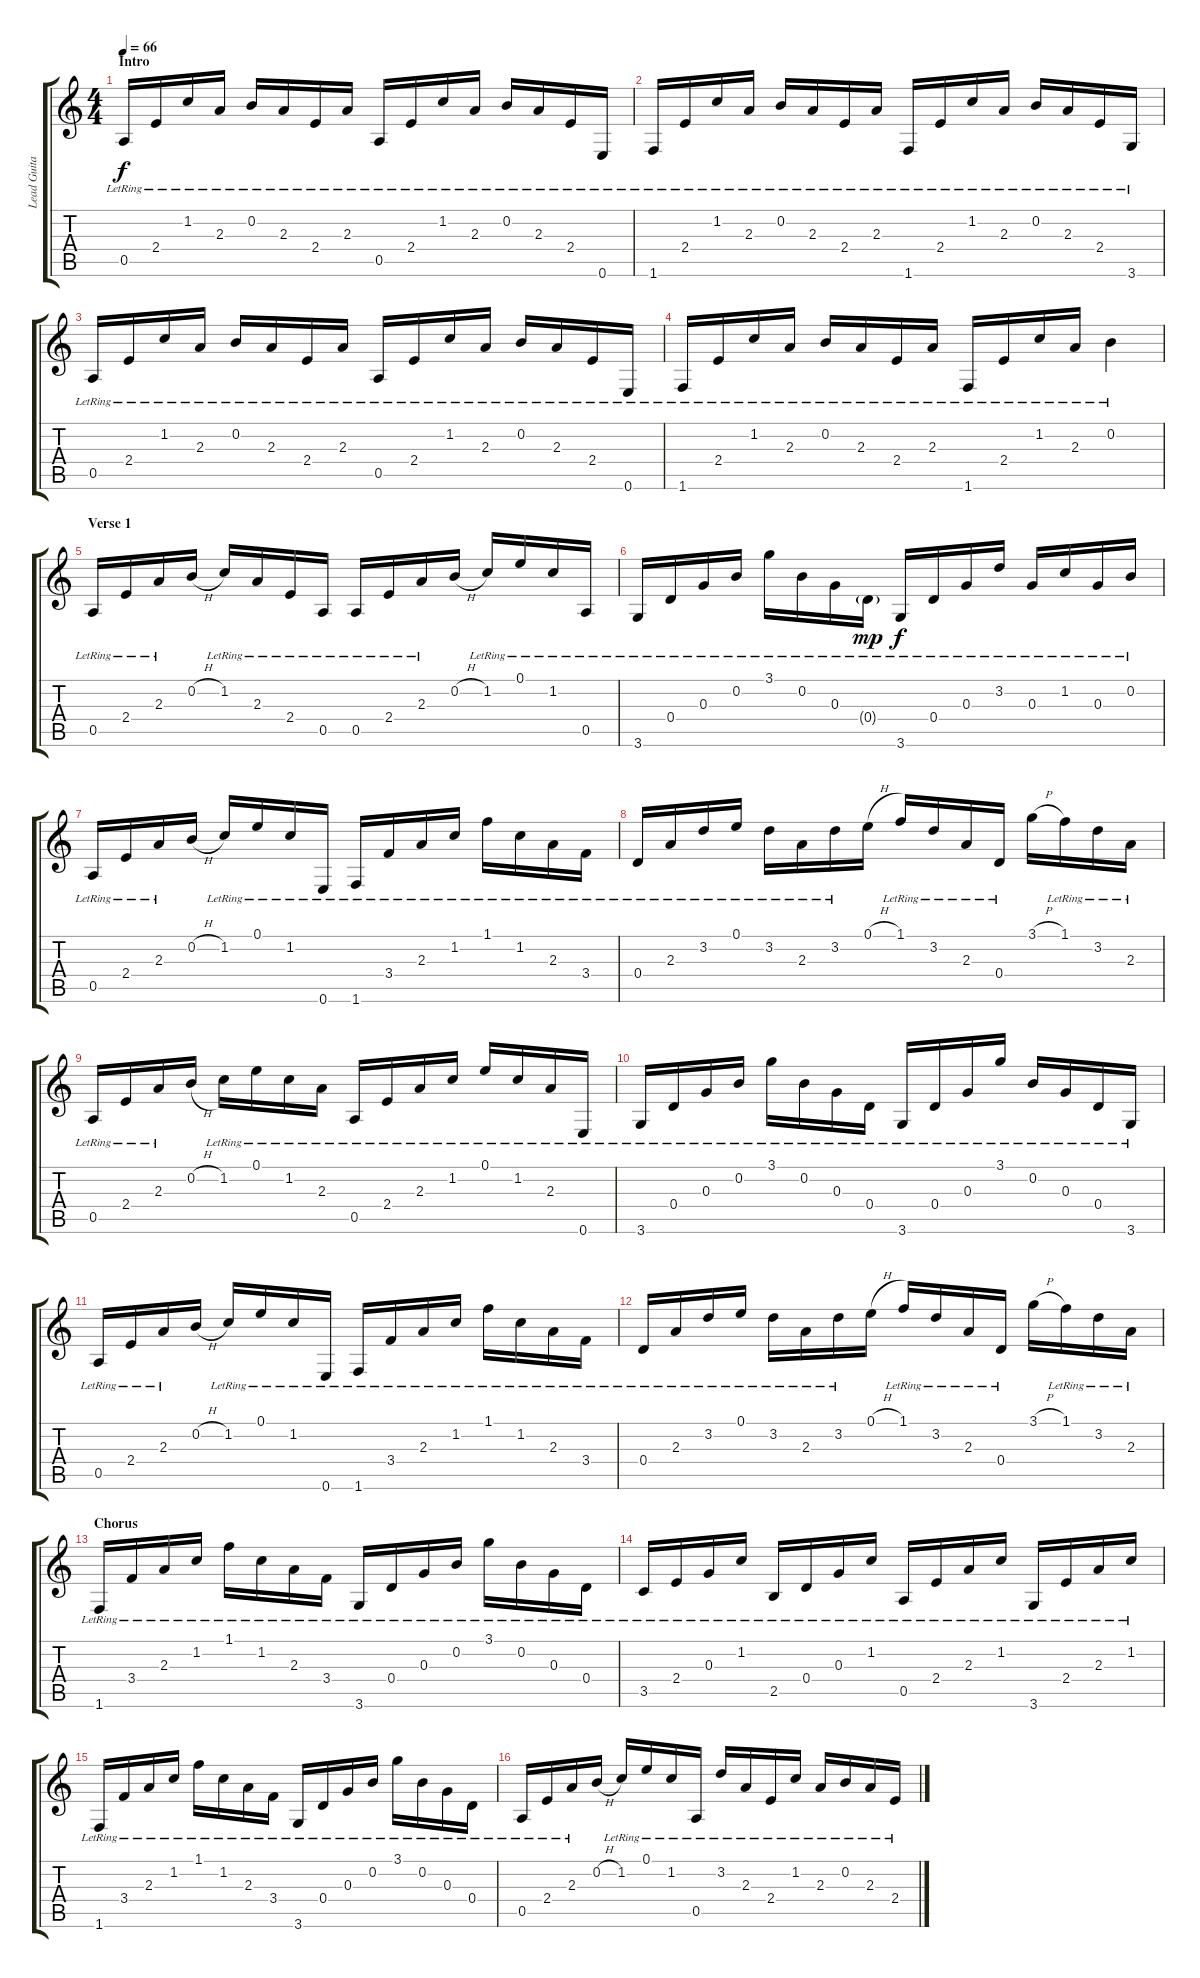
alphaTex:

\track ("Lead Guitar" "Lead Guita") {instrument electricguitarjazz}
\staff {score tabs}
\tuning (E4 B3 G3 D3 A2 E2) {hide}
\ts (4 4)
\section ("" "Intro")
\tempo 66
\clef g2
\ks c
0.5{lr}.16{dy f instrument electricguitarjazz} 2.4{lr}.16 1.2{lr}.16 2.3{lr}.16 0.2{lr}.16 2.3{lr}.16 2.4{lr}.16 2.3{lr}.16 0.5{lr}.16 2.4{lr}.16 1.2{lr}.16 2.3{lr}.16 0.2{lr}.16 2.3{lr}.16 2.4{lr}.16 0.6{lr}.16 |
1.6{lr}.16 2.4{lr}.16 1.2{lr}.16 2.3{lr}.16 0.2{lr}.16 2.3{lr}.16 2.4{lr}.16 2.3{lr}.16 1.6{lr}.16 2.4{lr}.16 1.2{lr}.16 2.3{lr}.16 0.2{lr}.16 2.3{lr}.16 2.4{lr}.16 3.6{lr}.16 |
0.5{lr}.16 2.4{lr}.16 1.2{lr}.16 2.3{lr}.16 0.2{lr}.16 2.3{lr}.16 2.4{lr}.16 2.3{lr}.16 0.5{lr}.16 2.4{lr}.16 1.2{lr}.16 2.3{lr}.16 0.2{lr}.16 2.3{lr}.16 2.4{lr}.16 0.6{lr}.16 |
1.6{lr}.16 2.4{lr}.16 1.2{lr}.16 2.3{lr}.16 0.2{lr}.16 2.3{lr}.16 2.4{lr}.16 2.3{lr}.16 1.6{lr}.16 2.4{lr}.16 1.2{lr}.16 2.3{lr}.16 0.2{lr}.4 |
\section ("" "Verse 1")
0.5{lr}.16 2.4{lr}.16 2.3{lr}.16 0.2{h}.16 1.2{lr}.16 2.3{lr}.16 2.4{lr}.16 0.5{lr}.16 0.5{lr}.16 2.4{lr}.16 2.3{lr}.16 0.2{h}.16 1.2{lr}.16 0.1{lr}.16 1.2{lr}.16 0.5{lr}.16 |
3.6{lr}.16 0.4{lr}.16 0.3{lr}.16 0.2{lr}.16 3.1{lr}.16 0.2{lr}.16 0.3{lr}.16 0.4{g lr}.16{dy mp} 3.6{lr}.16{dy f} 0.4{lr}.16 0.3{lr}.16 3.2{lr}.16 0.3{lr}.16 1.2{lr}.16 0.3{lr}.16 0.2{lr}.16 |
0.5{lr}.16 2.4{lr}.16 2.3{lr}.16 0.2{h}.16 1.2{lr}.16 0.1{lr}.16 1.2{lr}.16 0.6{lr}.16 1.6{lr}.16 3.4{lr}.16 2.3{lr}.16 1.2{lr}.16 1.1{lr}.16 1.2{lr}.16 2.3{lr}.16 3.4{lr}.16 |
0.4{lr}.16 2.3{lr}.16 3.2{lr}.16 0.1{lr}.16 3.2{lr}.16 2.3{lr}.16 3.2{lr}.16 0.1{h}.16 1.1{lr}.16 3.2{lr}.16 2.3{lr}.16 0.4{lr}.16 3.1{h}.16 1.1{lr}.16 3.2{lr}.16 2.3{lr}.16 |
0.5{lr}.16 2.4{lr}.16 2.3{lr}.16 0.2{h}.16 1.2{lr}.16 0.1{lr}.16 1.2{lr}.16 2.3{lr}.16 0.5{lr}.16 2.4{lr}.16 2.3{lr}.16 1.2{lr}.16 0.1{lr}.16 1.2{lr}.16 2.3{lr}.16 0.6{lr}.16 |
3.6{lr}.16 0.4{lr}.16 0.3{lr}.16 0.2{lr}.16 3.1{lr}.16 0.2{lr}.16 0.3{lr}.16 0.4{lr}.16 3.6{lr}.16 0.4{lr}.16 0.3{lr}.16 3.1{lr}.16 0.2{lr}.16 0.3{lr}.16 0.4{lr}.16 3.6{lr}.16 |
0.5{lr}.16 2.4{lr}.16 2.3{lr}.16 0.2{h}.16 1.2{lr}.16 0.1{lr}.16 1.2{lr}.16 0.6{lr}.16 1.6{lr}.16 3.4{lr}.16 2.3{lr}.16 1.2{lr}.16 1.1{lr}.16 1.2{lr}.16 2.3{lr}.16 3.4{lr}.16 |
0.4{lr}.16 2.3{lr}.16 3.2{lr}.16 0.1{lr}.16 3.2{lr}.16 2.3{lr}.16 3.2{lr}.16 0.1{h}.16 1.1{lr}.16 3.2{lr}.16 2.3{lr}.16 0.4{lr}.16 3.1{h}.16 1.1{lr}.16 3.2{lr}.16 2.3{lr}.16 |
\section ("" "Chorus")
1.6{lr}.16 3.4{lr}.16 2.3{lr}.16 1.2{lr}.16 1.1{lr}.16 1.2{lr}.16 2.3{lr}.16 3.4{lr}.16 3.6{lr}.16 0.4{lr}.16 0.3{lr}.16 0.2{lr}.16 3.1{lr}.16 0.2{lr}.16 0.3{lr}.16 0.4{lr}.16 |
3.5{lr}.16 2.4{lr}.16 0.3{lr}.16 1.2{lr}.16 2.5{lr}.16 0.4{lr}.16 0.3{lr}.16 1.2{lr}.16 0.5{lr}.16 2.4{lr}.16 2.3{lr}.16 1.2{lr}.16 3.6{lr}.16 2.4{lr}.16 2.3{lr}.16 1.2{lr}.16 |
1.6{lr}.16 3.4{lr}.16 2.3{lr}.16 1.2{lr}.16 1.1{lr}.16 1.2{lr}.16 2.3{lr}.16 3.4{lr}.16 3.6{lr}.16 0.4{lr}.16 0.3{lr}.16 0.2{lr}.16 3.1{lr}.16 0.2{lr}.16 0.3{lr}.16 0.4{lr}.16 |
0.5{lr}.16 2.4{lr}.16 2.3{lr}.16 0.2{h}.16 1.2{lr}.16 0.1{lr}.16 1.2{lr}.16 0.5{lr}.16 3.2{lr}.16 2.3{lr}.16 2.4{lr}.16 1.2{lr}.16 2.3{lr}.16 0.2{lr}.16 2.3{lr}.16 2.4{lr}.16
